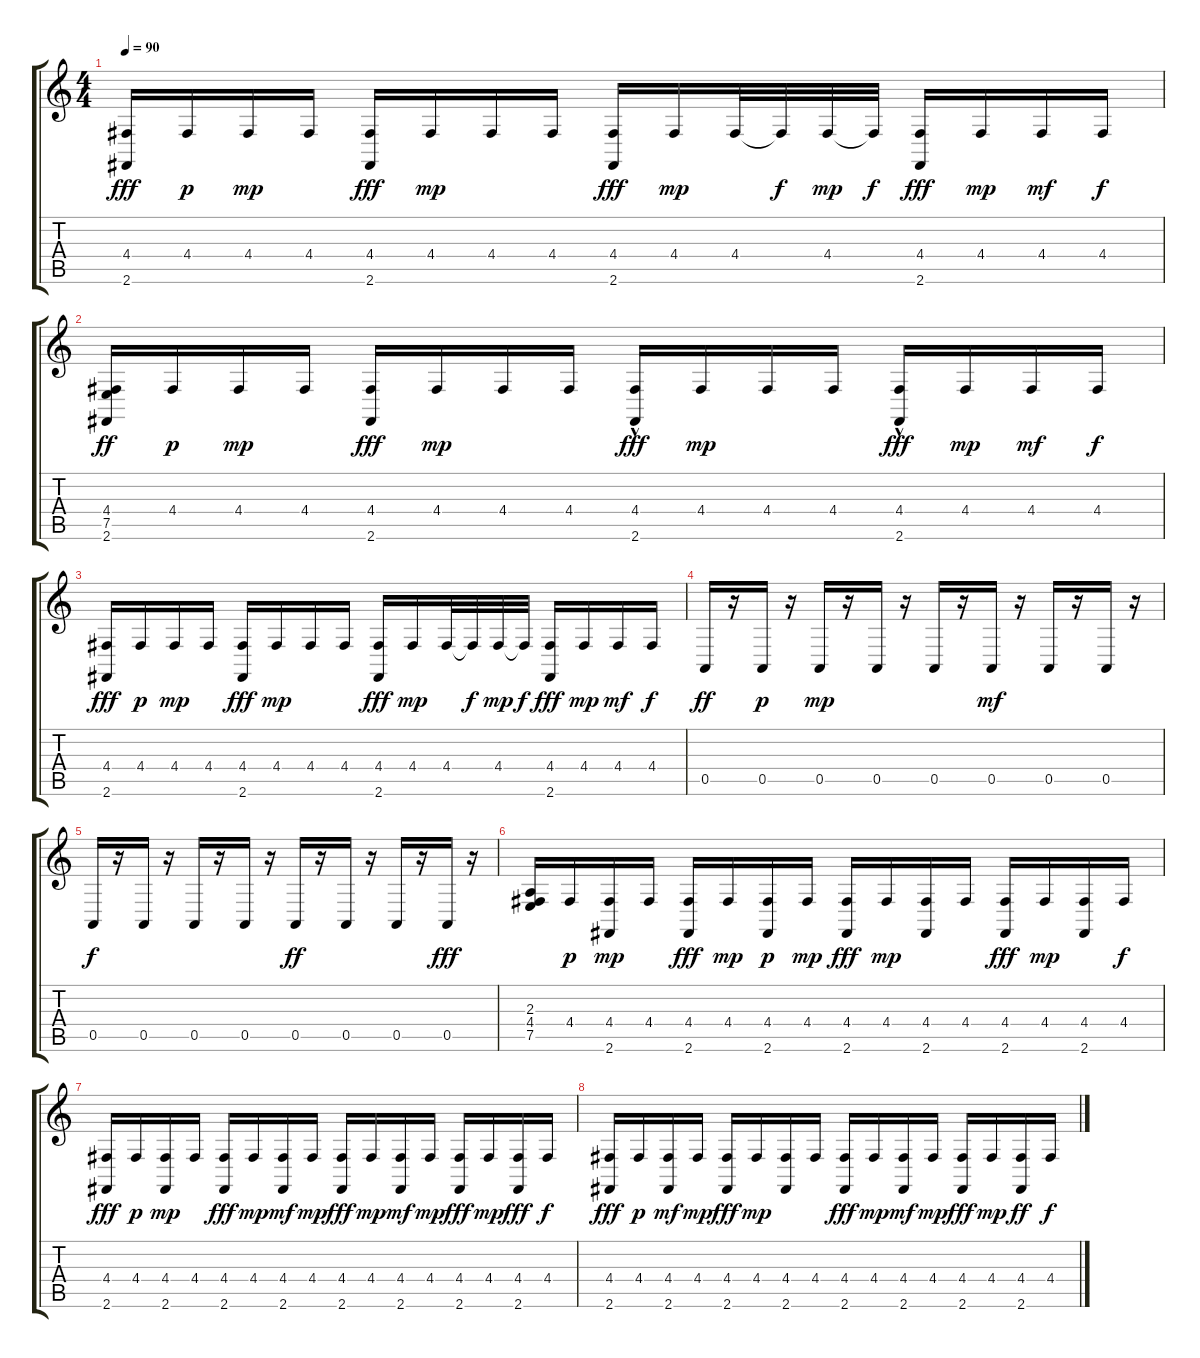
\track "" {instrument brightacousticpiano}
\staff {score tabs}
\tuning (E4 B3 G3 D3 A2 E2) {hide}
\ts (4 4)
\tempo 90
\clef g2
\ks c
(4.4 2.6).16{dy fff} 4.4.16{dy p} 4.4.16{dy mp} 4.4.16 (4.4 2.6).16{dy fff} 4.4.16{dy mp} 4.4.16 4.4.16 (4.4 2.6).16{dy fff} 4.4.16{dy mp} 4.4.32 4.4{t}.32{dy f} 4.4.32{dy mp} 4.4{t}.32{dy f} (4.4 2.6).16{dy fff} 4.4.16{dy mp} 4.4.16{dy mf} 4.4.16{dy f} |
(4.4 7.5 2.6).16{dy ff} 4.4.16{dy p} 4.4.16{dy mp} 4.4.16 (4.4 2.6).16{dy fff} 4.4.16{dy mp} 4.4.16 4.4.16 (4.4 2.6{hac}).16{dy fff} 4.4.16{dy mp} 4.4.16 4.4.16 (4.4 2.6{hac}).16{dy fff} 4.4.16{dy mp} 4.4.16{dy mf} 4.4.16{dy f} |
(4.4 2.6).16{dy fff} 4.4.16{dy p} 4.4.16{dy mp} 4.4.16 (4.4 2.6).16{dy fff} 4.4.16{dy mp} 4.4.16 4.4.16 (4.4 2.6).16{dy fff} 4.4.16{dy mp} 4.4.32 4.4{t}.32{dy f} 4.4.32{dy mp} 4.4{t}.32{dy f} (4.4 2.6).16{dy fff} 4.4.16{dy mp} 4.4.16{dy mf} 4.4.16{dy f} |
0.5.16{dy ff} r.16 0.5.16{dy p} r.16 0.5.16{dy mp} r.16 0.5.16 r.16 0.5.16 r.16 0.5.16{dy mf} r.16 0.5.16 r.16 0.5.16 r.16 |
0.5.16{dy f} r.16 0.5.16 r.16 0.5.16 r.16 0.5.16 r.16 0.5.16{dy ff} r.16 0.5.16 r.16 0.5.16 r.16 0.5.16{dy fff} r.16 |
(2.3 4.4 7.5).16 4.4.16{dy p} (4.4 2.6).16{dy mp} 4.4.16 (4.4 2.6).16{dy fff} 4.4.16{dy mp} (4.4 2.6).16{dy p} 4.4.16{dy mp} (4.4 2.6).16{dy fff} 4.4.16{dy mp} (4.4 2.6).16 4.4.16 (4.4 2.6).16{dy fff} 4.4.16{dy mp} (4.4 2.6).16 4.4.16{dy f} |
(4.4 2.6).16{dy fff} 4.4.16{dy p} (4.4 2.6).16{dy mp} 4.4.16 (4.4 2.6).16{dy fff} 4.4.16{dy mp} (4.4 2.6).16{dy mf} 4.4.16{dy mp} (4.4 2.6).16{dy fff} 4.4.16{dy mp} (4.4 2.6).16{dy mf} 4.4.16{dy mp} (4.4 2.6).16{dy fff} 4.4.16{dy mp} (4.4 2.6).16{dy fff} 4.4.16{dy f} |
(4.4 2.6).16{dy fff} 4.4.16{dy p} (4.4 2.6).16{dy mf} 4.4.16{dy mp} (4.4 2.6).16{dy fff} 4.4.16{dy mp} (4.4 2.6).16 4.4.16 (4.4 2.6).16{dy fff} 4.4.16{dy mp} (4.4 2.6).16{dy mf} 4.4.16{dy mp} (4.4 2.6).16{dy fff} 4.4.16{dy mp} (4.4 2.6).16{dy ff} 4.4.16{dy f}
